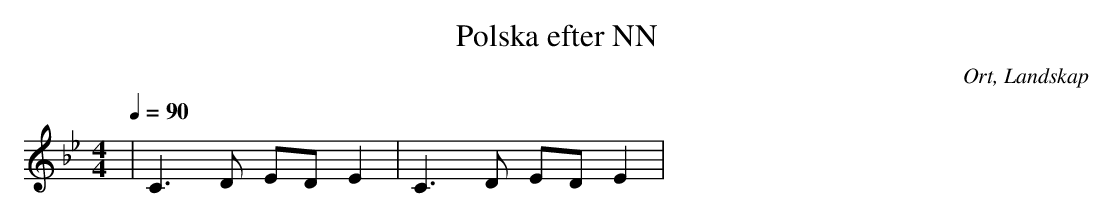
X:1
T:Polska efter NN
O:Ort, Landskap
M:4/4
L:1/4
Q: 90
K:Bb
| C3/2D/2 E/2D/2 E | C3/2D/2 E/2D/2 E |
